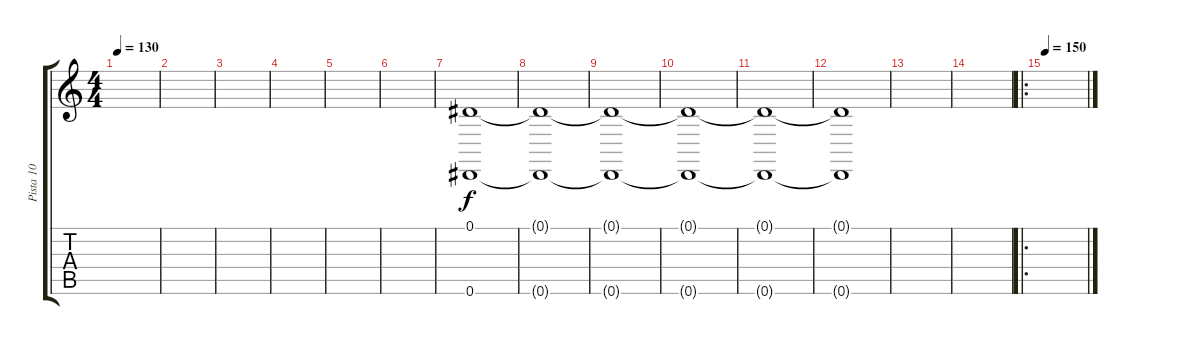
\track ("Pista 10" "Pista 10") {instrument choiraahs}
\staff {score tabs}
\tuning (Eb4 Bb3 Gb3 Db3 Ab2 Eb2) {hide}
\ts (4 4)
\tempo 130
\clef g2
\ks c
|
|
|
|
|
|
(0.1 0.6).1 |
(0.1{t} 0.6{t}).1 |
(0.1{t} 0.6{t}).1 |
(0.1{t} 0.6{t}).1 |
(0.1{t} 0.6{t}).1 |
(0.1{t} 0.6{t}).1 |
|
|
\ro
\tempo 150
